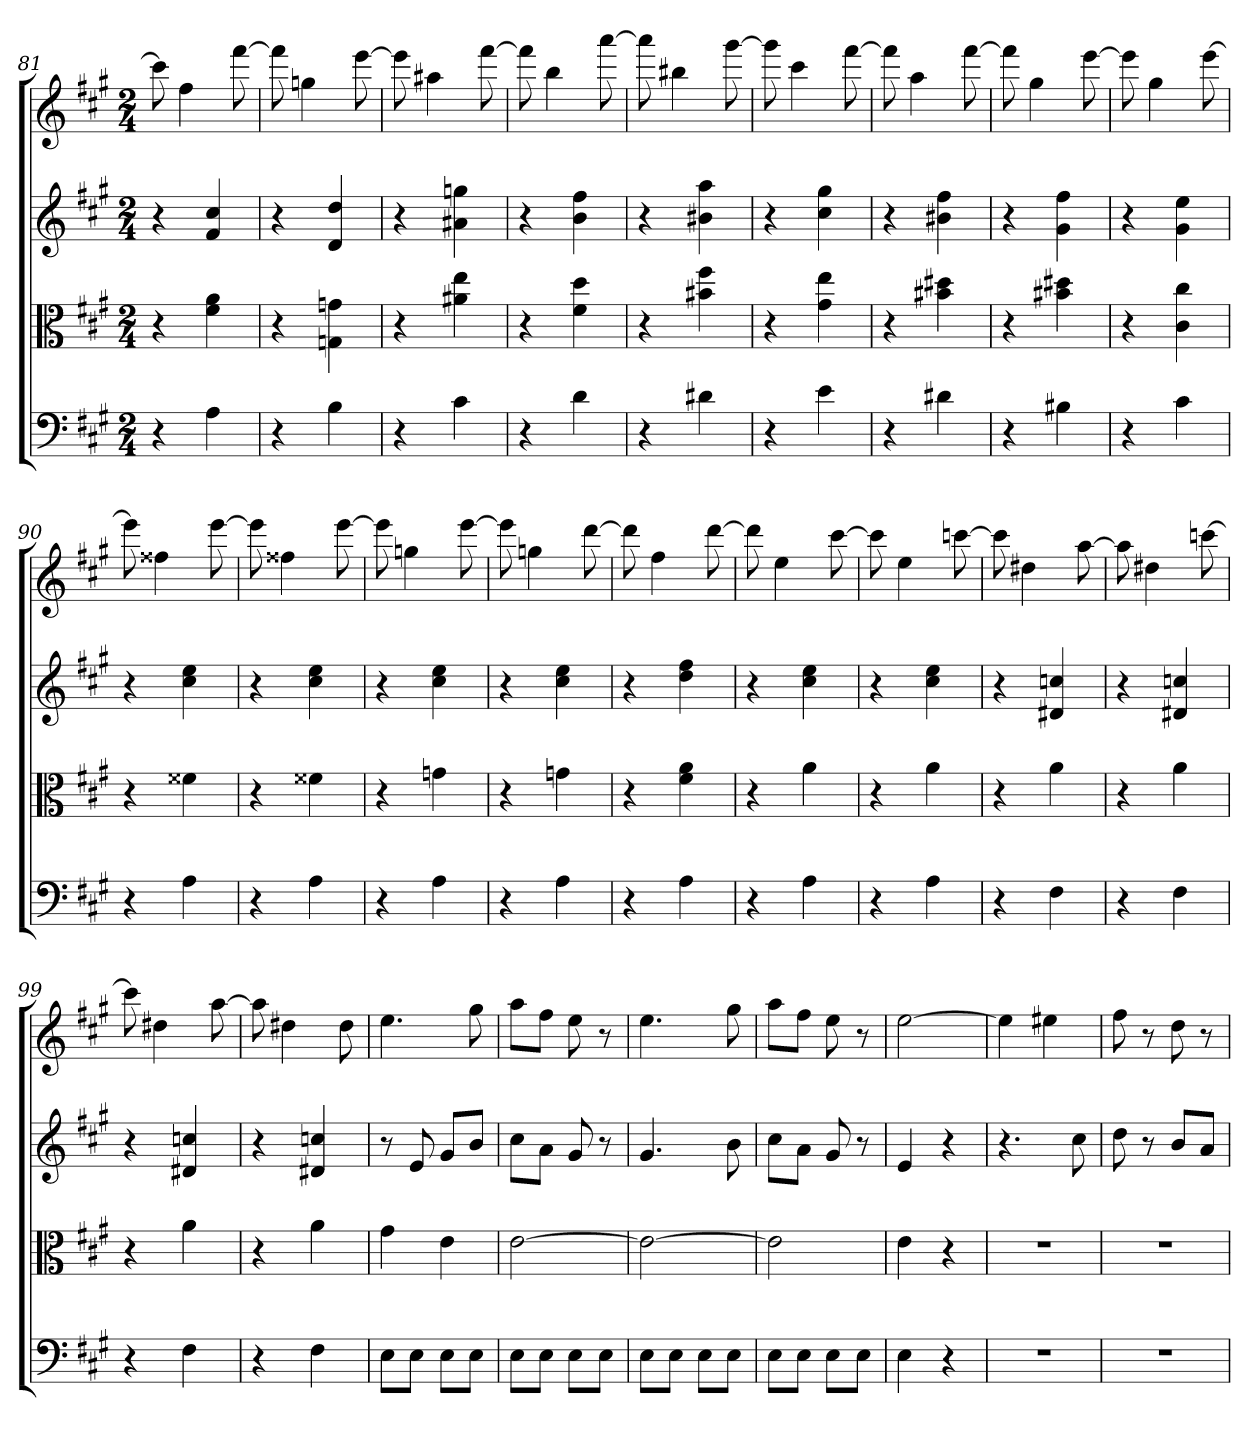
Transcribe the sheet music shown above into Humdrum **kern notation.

**kern	**kern	**kern	**kern
*part4	*part3	*part2	*part1
*staff4	*staff3	*staff2	*staff1
*clefF4	*clefC3	*clefG2	*clefG2
*k[f#c#g#]	*k[f#c#g#]	*k[f#c#g#]	*k[f#c#g#]
*A:	*A:	*A:	*A:
*M2/4	*M2/4	*M2/4	*M2/4
=81	=81	=81	=81
4r	4r	4r	8ccc#]
.	.	.	4ff#
4A	4f# 4a	4f# 4cc#	.
.	.	.	[8fff#
=82	=82	=82	=82
4r	4r	4r	8fff#]
.	.	.	4ggn
4B	4Gn 4gn	4d 4dd	.
.	.	.	[8eee
=83	=83	=83	=83
4r	4r	4r	8eee]
.	.	.	4aa#X
4c#	4a#X 4ee	4a#X 4ggn	.
.	.	.	[8fff#
=84	=84	=84	=84
4r	4r	4r	8fff#]
.	.	.	4bb
4d	4f# 4dd	4b 4ff#	.
.	.	.	[8aaa
=85	=85	=85	=85
4r	4r	4r	8aaa]
.	.	.	4bb#X
4d#X	4b#X 4ff#	4b#X 4aa	.
.	.	.	[8ggg#
=86	=86	=86	=86
4r	4r	4r	8ggg#]
.	.	.	4ccc#
4e	4g# 4ee	4cc# 4gg#	.
.	.	.	[8fff#
=87	=87	=87	=87
4r	4r	4r	8fff#]
.	.	.	4aa
4d#X	4b#X 4dd#X	4b#X 4ff#	.
.	.	.	[8fff#
=88	=88	=88	=88
4r	4r	4r	8fff#]
.	.	.	4gg#
4B#X	4b#X 4dd#X	4g# 4ff#	.
.	.	.	[8eee
=89	=89	=89	=89
4r	4r	4r	8eee]
.	.	.	4gg#
4c#	4c# 4cc#	4g# 4ee	.
.	.	.	[8eee
=90	=90	=90	=90
4r	4r	4r	8eee]
.	.	.	4ff##X
4A	4f##X	4cc# 4ee	.
.	.	.	[8eee
=91	=91	=91	=91
4r	4r	4r	8eee]
.	.	.	4ff##X
4A	4f##X	4cc# 4ee	.
.	.	.	[8eee
=92	=92	=92	=92
4r	4r	4r	8eee]
.	.	.	4ggn
4A	4gn	4cc# 4ee	.
.	.	.	[8eee
=93	=93	=93	=93
4r	4r	4r	8eee]
.	.	.	4ggn
4A	4gn	4cc# 4ee	.
.	.	.	[8ddd
=94	=94	=94	=94
4r	4r	4r	8ddd]
.	.	.	4ff#
4A	4f# 4a	4dd 4ff#	.
.	.	.	[8ddd
=95	=95	=95	=95
4r	4r	4r	8ddd]
.	.	.	4ee
4A	4a	4cc# 4ee	.
.	.	.	[8ccc#
=96	=96	=96	=96
4r	4r	4r	8ccc#]
.	.	.	4ee
4A	4a	4cc# 4ee	.
.	.	.	[8cccn
=97	=97	=97	=97
4r	4r	4r	8ccc]
.	.	.	4dd#X
4F#	4a	4d#X 4ccn	.
.	.	.	[8aa
=98	=98	=98	=98
4r	4r	4r	8aa]
.	.	.	4dd#X
4F#	4a	4d#X 4ccn	.
.	.	.	[8cccn
=99	=99	=99	=99
4r	4r	4r	8ccc]
.	.	.	4dd#X
4F#	4a	4d#X 4ccn	.
.	.	.	[8aa
=100	=100	=100	=100
4r	4r	4r	8aa]
.	.	.	4dd#X
4F#	4a	4d#X 4ccn	.
.	.	.	8dd#
=101	=101	=101	=101
8E\L	4g#	8r	4.ee
8E\J	.	8e	.
8E\L	4e	8g#/L	.
8E\J	.	8b/J	8gg#
=102	=102	=102	=102
8E\L	[2e	8cc#\L	8aa\L
8E\J	.	8a\J	8ff#\J
8E\L	.	8g#	8ee
8E\J	.	8r	8r
=103	=103	=103	=103
8E\L	2e_	4.g#	4.ee
8E\J	.	.	.
8E\L	.	.	.
8E\J	.	8b	8gg#
=104	=104	=104	=104
8E\L	2e]	8cc#\L	8aa\L
8E\J	.	8a\J	8ff#\J
8E\L	.	8g#	8ee
8E\J	.	8r	8r
=105	=105	=105	=105
4E	4e	4e	[2ee
4r	4r	4r	.
=106	=106	=106	=106
2r	2r	4.r	4ee]
.	.	.	4ee#X
.	.	8cc#	.
=107	=107	=107	=107
2r	2r	8dd	8ff#
.	.	8r	8r
.	.	8b/L	8dd
.	.	8a/J	8r
=	=	=	=
*-	*-	*-	*-
